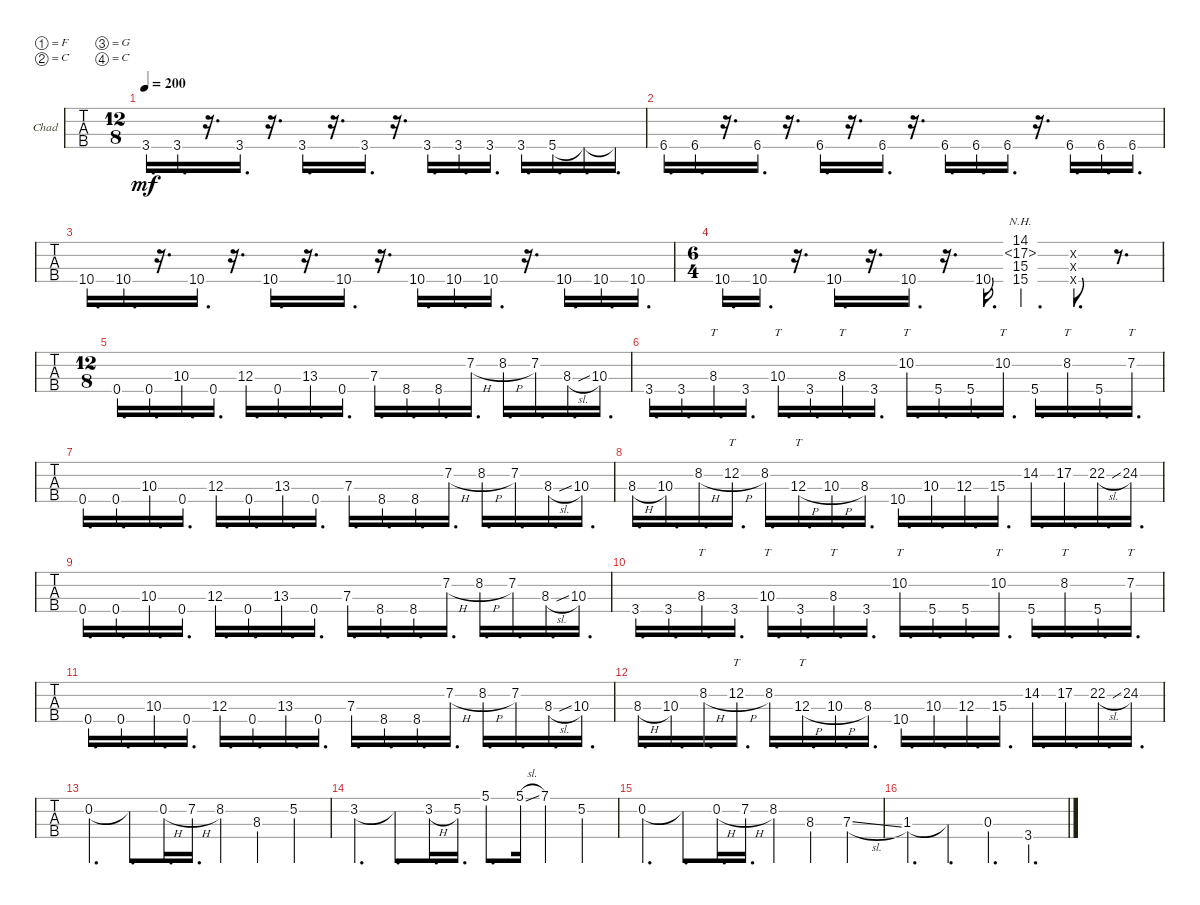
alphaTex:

\bracketExtendMode groupsimilarinstruments
\firstSystemTrackNameOrientation horizontal
\otherSystemsTrackNameOrientation horizontal
\track ("Doctor Lagorno" "Chad") {instrument electricbassfinger}
\staff {tabs}
\tuning (F2 C2 G1 C1)
\ts (12 8)
\tempo 200
\clef f4
\ks c
3.4.16{d dy mf} 3.4.16{d} r.16{d} 3.4.16{d} r.16{d} 3.4.16{d} r.16{d} 3.4.16{d} r.16{d} 3.4.16{d} 3.4.16{d} 3.4.16{d} 3.4.16{d} 5.4.16{d} 5.4{t}.16{d} 5.4{t}.16{d} |
6.4.16{d} 6.4.16{d} r.16{d} 6.4.16{d} r.16{d} 6.4.16{d} r.16{d} 6.4.16{d} r.16{d} 6.4.16{d} 6.4.16{d} 6.4.16{d} r.16{d} 6.4.16{d} 6.4.16{d} 6.4.16{d} |
10.4.16{d} 10.4.16{d} r.16{d} 10.4.16{d} r.16{d} 10.4.16{d} r.16{d} 10.4.16{d} r.16{d} 10.4.16{d} 10.4.16{d} 10.4.16{d} r.16{d} 10.4.16{d} 10.4.16{d} 10.4.16{d} |
\ts (6 4)
10.4.16{d} 10.4.16{d} r.16{d} 10.4.16{d} r.16{d} 10.4.16{d} r.16{d} 10.4.16{d} (15.3 17.2{nh} 14.1 15.4).4{d} (0.4{x} 0.3{x} 0.2{x}).8{d} r.8{d} |
\ts (12 8)
0.4.16{d} 0.4.16{d} 10.3.16{d} 0.4.16{d} 12.3.16{d} 0.4.16{d} 13.3.16{d} 0.4.16{d} 7.3.16{d} 8.4.16{d} 8.4.16{d} 7.2{h}.16{d} 8.2{h}.16{d} 7.2.16{d} 8.3{sl}.16{d} 10.3.16{d} |
3.4.16{d} 3.4.16{d} 8.3.16{tt d} 3.4.16{d} 10.3.16{tt d} 3.4.16{d} 8.3.16{tt d} 3.4.16{d} 10.2.16{tt d} 5.4.16{d} 5.4.16{d} 10.2.16{tt d} 5.4.16{d} 8.2.16{tt d} 5.4.16{d} 7.2.16{tt d} |
0.4.16{d} 0.4.16{d} 10.3.16{d} 0.4.16{d} 12.3.16{d} 0.4.16{d} 13.3.16{d} 0.4.16{d} 7.3.16{d} 8.4.16{d} 8.4.16{d} 7.2{h}.16{d} 8.2{h}.16{d} 7.2.16{d} 8.3{sl}.16{d} 10.3.16{d} |
8.3{h}.16{d} 10.3.16{d} 8.2{h}.16{d} 12.2{h}.16{tt d} 8.2.16{d} 12.3{h}.16{tt d} 10.3{h}.16{d} 8.3.16{d} 10.4.16{d} 10.3.16{d} 12.3.16{d} 15.3.16{d} 14.2.16{d} 17.2.16{d} 22.2{sl}.16{d} 24.2.16{d} |
0.4.16{d} 0.4.16{d} 10.3.16{d} 0.4.16{d} 12.3.16{d} 0.4.16{d} 13.3.16{d} 0.4.16{d} 7.3.16{d} 8.4.16{d} 8.4.16{d} 7.2{h}.16{d} 8.2{h}.16{d} 7.2.16{d} 8.3{sl}.16{d} 10.3.16{d} |
3.4.16{d} 3.4.16{d} 8.3.16{tt d} 3.4.16{d} 10.3.16{tt d} 3.4.16{d} 8.3.16{tt d} 3.4.16{d} 10.2.16{tt d} 5.4.16{d} 5.4.16{d} 10.2.16{tt d} 5.4.16{d} 8.2.16{tt d} 5.4.16{d} 7.2.16{tt d} |
0.4.16{d} 0.4.16{d} 10.3.16{d} 0.4.16{d} 12.3.16{d} 0.4.16{d} 13.3.16{d} 0.4.16{d} 7.3.16{d} 8.4.16{d} 8.4.16{d} 7.2{h}.16{d} 8.2{h}.16{d} 7.2.16{d} 8.3{sl}.16{d} 10.3.16{d} |
8.3{h}.16{d} 10.3.16{d} 8.2{h}.16{d} 12.2{h}.16{tt d} 8.2.16{d} 12.3{h}.16{tt d} 10.3{h}.16{d} 8.3.16{d} 10.4.16{d} 10.3.16{d} 12.3.16{d} 15.3.16{d} 14.2.16{d} 17.2.16{d} 22.2{sl}.16{d} 24.2.16{d} |
0.2.4{d} 0.2{t}.8{d} 0.2{h}.16{d} 7.2{h}.16{d} 8.2.4 8.3.4 5.2.4 |
3.2.4{d} 3.2{t}.8{d} 3.2{h}.16{d} 5.2.16{d} 5.1.8{d} 5.1{sl}.16 7.1.4 5.2.4 |
0.2.4{d} 0.2{t}.8{d} 0.2{h}.16{d} 7.2{h}.16{d} 8.2.4 8.3.4 7.3{sl}.4 |
1.3.4{d} 1.3{t}.4{d} 0.3.4{d} 3.4.4{d}
